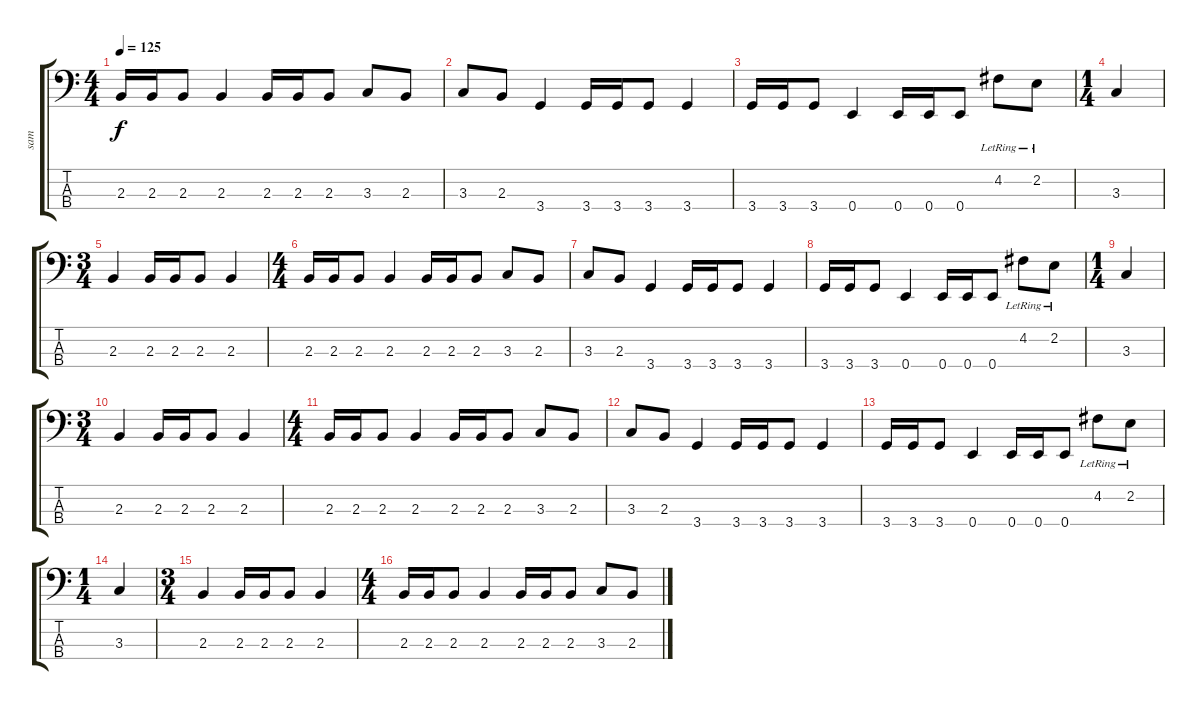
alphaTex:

\track ("sam" "sam") {instrument electricbasspick}
\staff {score tabs}
\tuning (G2 D2 A1 E1) {hide}
\ts (4 4)
\tempo 125
\clef f4
\ks c
2.3.16{dy f} 2.3.16 2.3.8 2.3.4 2.3.16 2.3.16 2.3.8 3.3.8 2.3.8 |
3.3.8 2.3.8 3.4.4 3.4.16 3.4.16 3.4.8 3.4.4 |
3.4.16 3.4.16 3.4.8 0.4.4 0.4.16 0.4.16 0.4.8 4.2{lr}.8 2.2{lr}.8 |
\ts (1 4)
3.3.4 |
\ts (3 4)
2.3.4 2.3.16 2.3.16 2.3.8 2.3.4 |
\ts (4 4)
2.3.16 2.3.16 2.3.8 2.3.4 2.3.16 2.3.16 2.3.8 3.3.8 2.3.8 |
3.3.8 2.3.8 3.4.4 3.4.16 3.4.16 3.4.8 3.4.4 |
3.4.16 3.4.16 3.4.8 0.4.4 0.4.16 0.4.16 0.4.8 4.2{lr}.8 2.2{lr}.8 |
\ts (1 4)
3.3.4 |
\ts (3 4)
2.3.4 2.3.16 2.3.16 2.3.8 2.3.4 |
\ts (4 4)
2.3.16 2.3.16 2.3.8 2.3.4 2.3.16 2.3.16 2.3.8 3.3.8 2.3.8 |
3.3.8 2.3.8 3.4.4 3.4.16 3.4.16 3.4.8 3.4.4 |
3.4.16 3.4.16 3.4.8 0.4.4 0.4.16 0.4.16 0.4.8 4.2{lr}.8 2.2{lr}.8 |
\ts (1 4)
3.3.4 |
\ts (3 4)
2.3.4 2.3.16 2.3.16 2.3.8 2.3.4 |
\ts (4 4)
2.3.16 2.3.16 2.3.8 2.3.4 2.3.16 2.3.16 2.3.8 3.3.8 2.3.8
